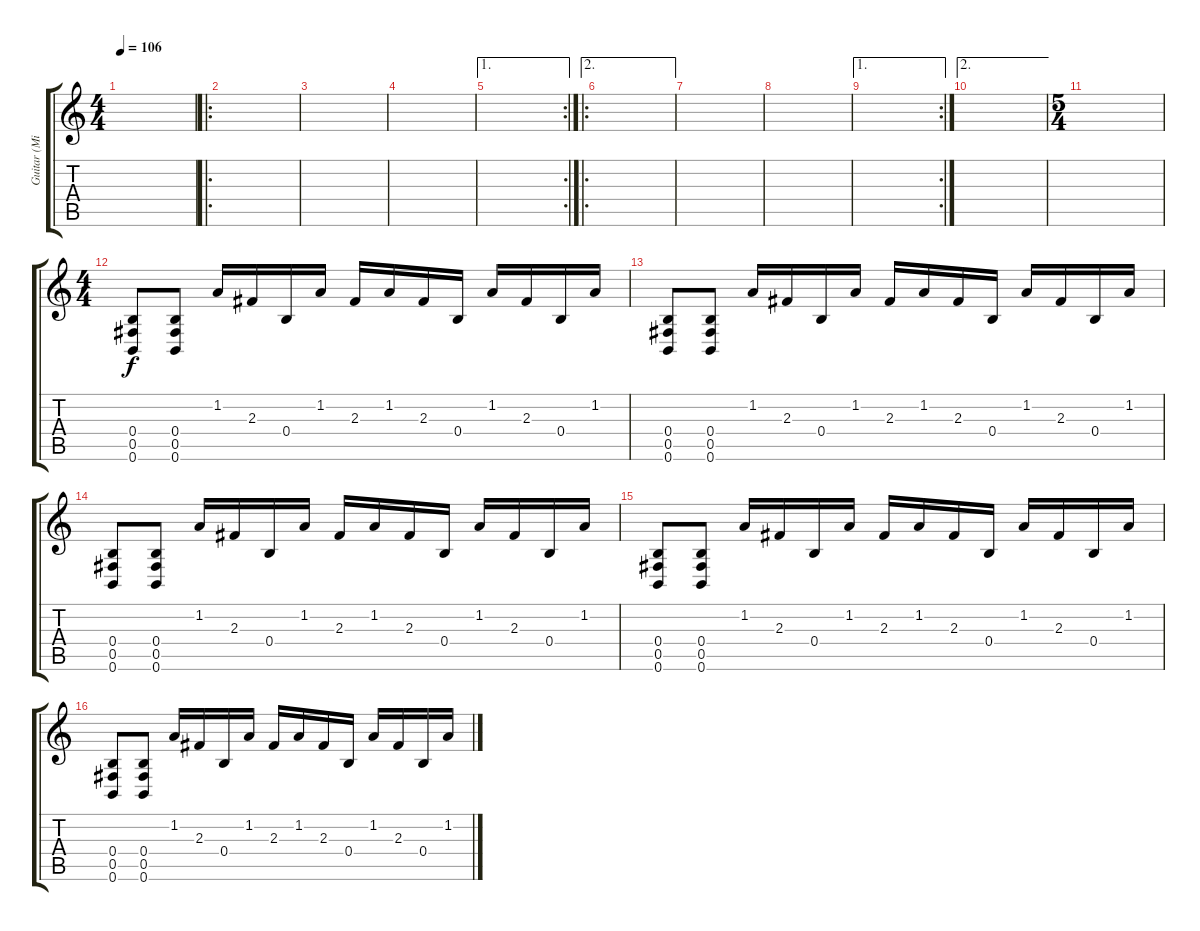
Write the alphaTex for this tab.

\track ("Guitar (Mike)" "Guitar (Mi") {instrument distortionguitar}
\staff {score tabs}
\tuning (Db4 Ab3 E3 B2 Gb2 B1) {hide}
\ts (4 4)
\tempo 106
\clef g2
\ks c
|
\ro
|
|
|
\ae 1
\rc 2
|
\ae 2
\ro
|
|
|
\ae 1
\rc 2
|
\ae 2
|
\ts (5 4)
|
\ts (4 4)
(0.4 0.5 0.6).8 (0.4 0.5 0.6).8 1.2.16 2.3.16 0.4.16 1.2.16 2.3.16 1.2.16 2.3.16 0.4.16 1.2.16 2.3.16 0.4.16 1.2.16 |
(0.4 0.5 0.6).8 (0.4 0.5 0.6).8 1.2.16 2.3.16 0.4.16 1.2.16 2.3.16 1.2.16 2.3.16 0.4.16 1.2.16 2.3.16 0.4.16 1.2.16 |
(0.4 0.5 0.6).8 (0.4 0.5 0.6).8 1.2.16 2.3.16 0.4.16 1.2.16 2.3.16 1.2.16 2.3.16 0.4.16 1.2.16 2.3.16 0.4.16 1.2.16 |
(0.4 0.5 0.6).8 (0.4 0.5 0.6).8 1.2.16 2.3.16 0.4.16 1.2.16 2.3.16 1.2.16 2.3.16 0.4.16 1.2.16 2.3.16 0.4.16 1.2.16 |
(0.4 0.5 0.6).8 (0.4 0.5 0.6).8 1.2.16 2.3.16 0.4.16 1.2.16 2.3.16 1.2.16 2.3.16 0.4.16 1.2.16 2.3.16 0.4.16 1.2.16
